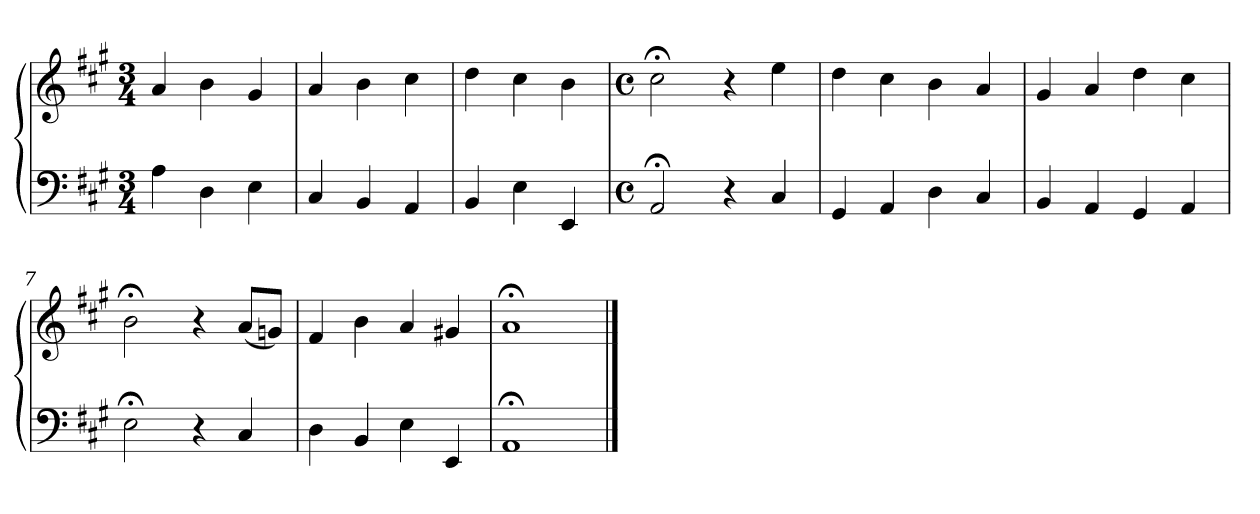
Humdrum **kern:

**kern	**kern
*part1	*part1
*staff2	*staff1
*clefF4	*clefG2
*k[f#c#g#]	*k[f#c#g#]
*M3/4	*M3/4
=1	=1
4A	4a
4D	4b
4E	4g#
=2	=2
4C#	4a
4BB	4b
4AA	4cc#
=3	=3
4BB	4dd
4E	4cc#
4EE	4b
=4	=4
*M4/4	*M4/4
*met(c)	*met(c)
2AA;<	2cc#;<
4r	4r
4C#	4ee
=5	=5
4GG#	4dd
4AA	4cc#
4D	4b
4C#	4a
=6	=6
4BB	4g#
4AA	4a
4GG#	4dd
4AA	4cc#
=7	=7
2E;<	2b;<
4r	4r
4C#	(8aL
.	8gnJ)
!!LO:LB:g=z
=8	=8
4D	4f#
4BB	4b
4E	4a
4EE	4g#X
=9	=9
1AA;<	1a;<
==	==
*-	*-
